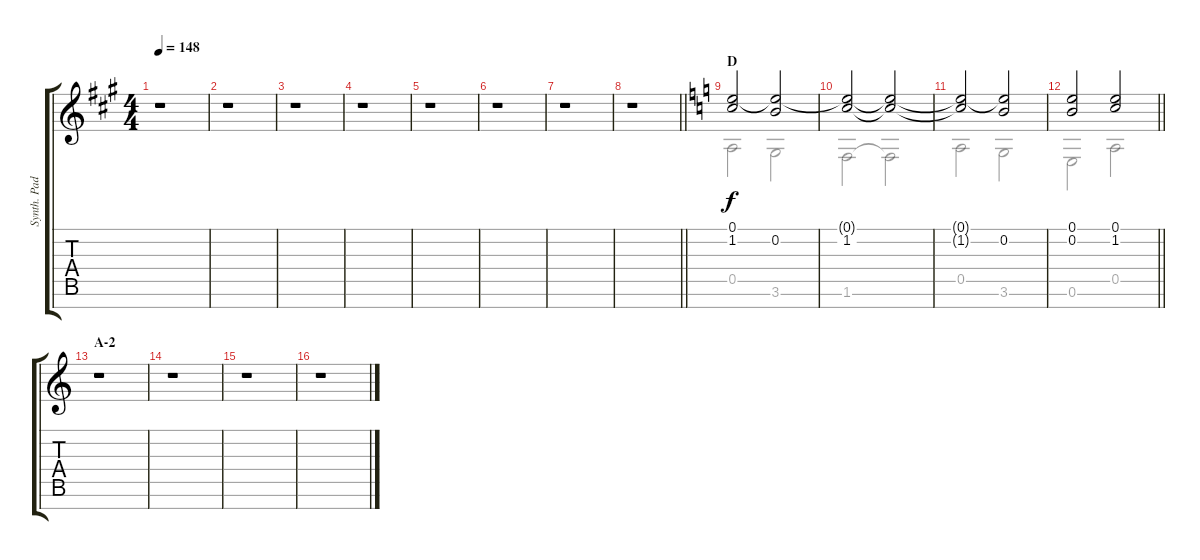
\track ("Synth. Pad" "Synth. Pad") {instrument pad2warm}
\staff {score tabs}
\tuning (E5 B4 G4 D4 A3 E3 B2) {hide}
\voice
\ts (4 4)
\tempo 148
\clef g2
\ks a
r.1{dy f} |
r.1 |
r.1 |
r.1 |
r.1 |
r.1 |
r.1 |
\barLineRight lightlight
r.1 |
\section ("" "D")
\ks c
(0.1 1.2).2 (0.1{t} 0.2).2 |
(0.1{t} 1.2).2 (0.1{t} 1.2{t}).2 |
(0.1{t} 1.2{t}).2 (0.1{t} 0.2).2 |
\barLineRight lightlight
(0.1 0.2).2 (0.1 1.2).2 |
\section ("" "A-2")
r.1 |
r.1 |
r.1 |
r.1
\voice
\clef g2
\ottava regular
\simile none
\ks a
|
|
|
|
|
|
|
\barLineRight lightlight
|
\ks c
0.5.2 3.6.2 |
1.6.2 1.6{t}.2 |
0.5.2 3.6.2 |
\barLineRight lightlight
0.6.2 0.5.2 |
|
|
|
